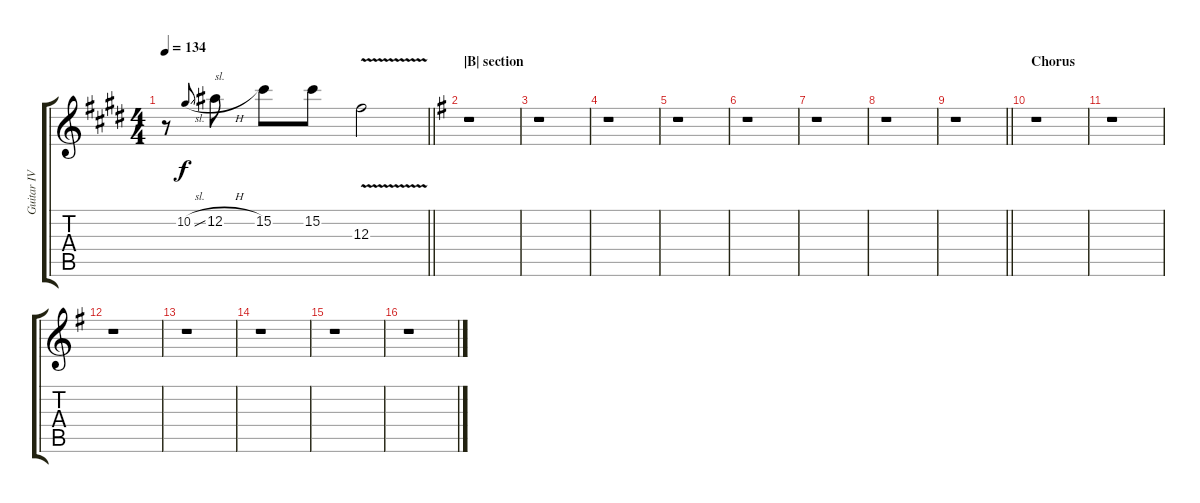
\track ("Guitar IV (right)" "Guitar IV ") {instrument distortionguitar}
\staff {score tabs}
\tuning (Eb4 Bb3 Gb3 Db3 Ab2 Eb2) {hide}
\ts (4 4)
\tempo 134
\clef g2
\barLineRight lightlight
\ks e
r.8{dy f} 10.2{sl}.8{gr onbeat} 12.2{h}.8{txt "sl."} 15.2.8 15.2.8 12.3{v}.2 |
\section ("" "|B| section")
\ks eminor
r.1 |
r.1 |
r.1 |
r.1 |
r.1 |
r.1 |
r.1 |
\barLineRight lightlight
r.1 |
\section ("" "Chorus")
r.1 |
r.1 |
r.1 |
r.1 |
r.1 |
r.1 |
r.1
